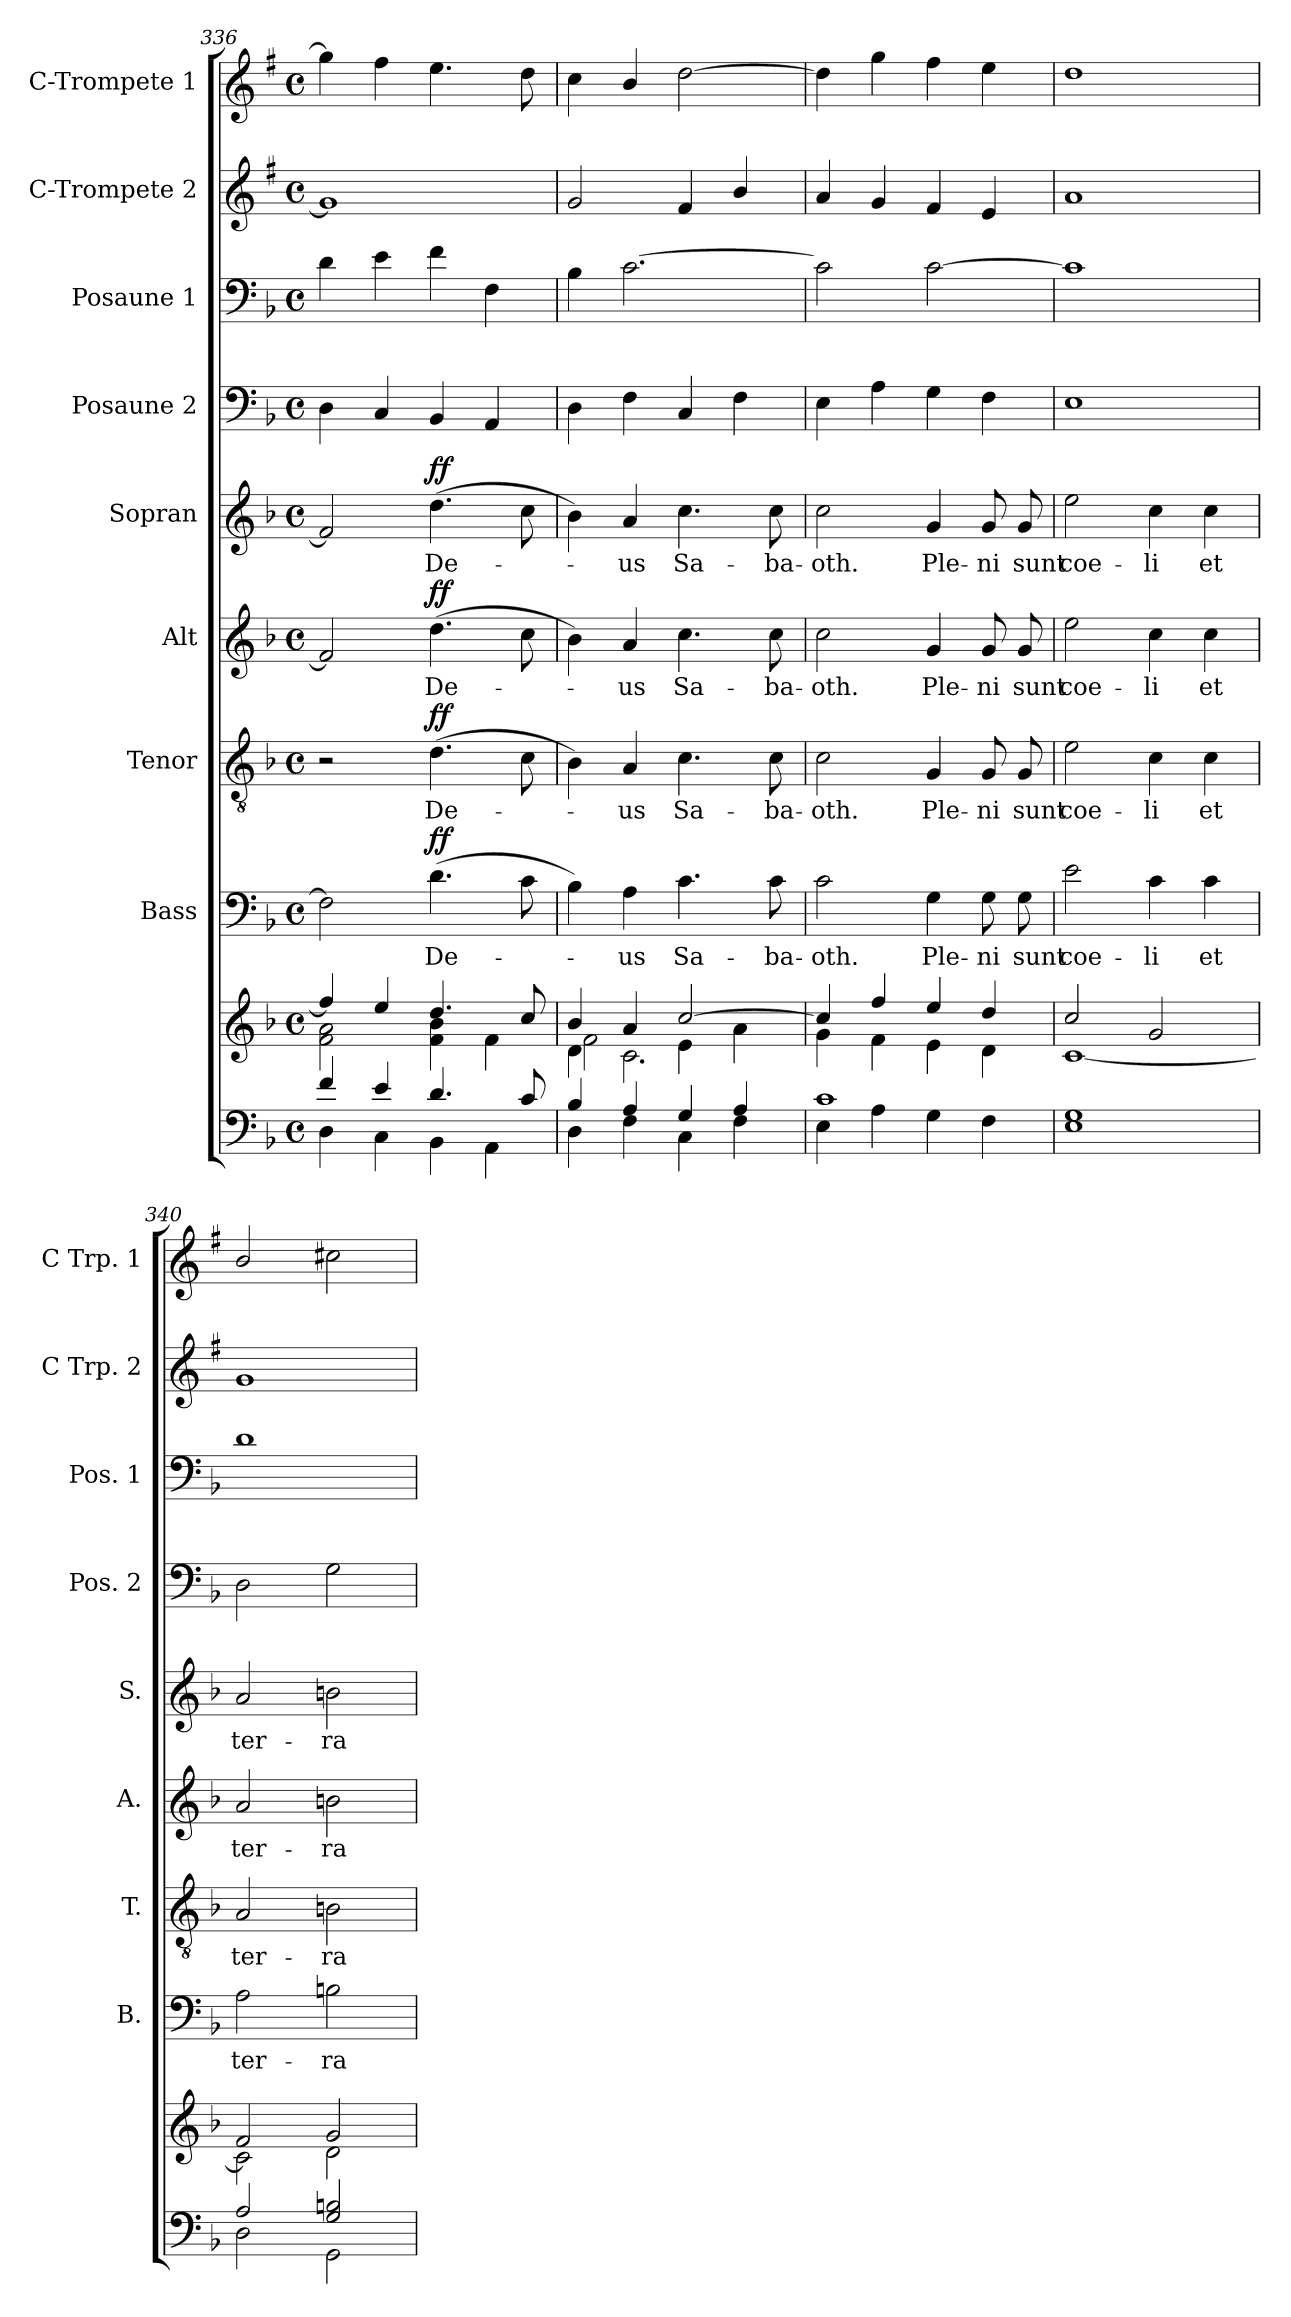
**kern	**kern	**kern	**text	**dynam	**kern	**text	**dynam	**kern	**text	**dynam	**kern	**text	**dynam	**kern	**kern	**kern	**kern
*part9	*part9	*part8	*part8	*part8	*part7	*part7	*part7	*part6	*part6	*part6	*part5	*part5	*part5	*part4	*part3	*part2	*part1
*staff10	*staff9	*staff8	*staff8	*staff8	*staff7	*staff7	*staff7	*staff6	*staff6	*staff6	*staff5	*staff5	*staff5	*staff4	*staff3	*staff2	*staff1
*	*	*I"Bass	*	*	*I"Tenor	*	*	*I"Alt	*	*	*I"Sopran	*	*	*I"Posaune 2	*I"Posaune 1	*I"C-Trompete 2	*I"C-Trompete 1
*	*	*I'B.	*	*	*I'T.	*	*	*I'A.	*	*	*I'S.	*	*	*I'Pos. 2	*I'Pos. 1	*I'C Trp. 2	*I'C Trp. 1
!!LO:PB:g=z
*clefF4	*clefG2	*clefF4	*	*	*clefGv2	*	*	*clefG2	*	*	*clefG2	*	*	*clefF4	*clefF4	*clefG2	*clefG2
*	*	*	*	*	*	*	*	*	*	*	*	*	*	*	*	*ITrd1c2	*ITrd1c2
*k[b-]	*k[b-]	*k[b-]	*	*	*k[b-]	*	*	*k[b-]	*	*	*k[b-]	*	*	*k[b-]	*k[b-]	*k[b-]	*k[b-]
*F:	*F:	*F:	*	*	*F:	*	*	*F:	*	*	*F:	*	*	*F:	*F:	*F:	*F:
*M4/4	*M4/4	*M4/4	*	*	*M4/4	*	*	*M4/4	*	*	*M4/4	*	*	*M4/4	*M4/4	*M4/4	*M4/4
*met(c)	*met(c)	*met(c)	*	*	*met(c)	*	*	*met(c)	*	*	*met(c)	*	*	*met(c)	*met(c)	*met(c)	*met(c)
=336	=336	=336	=336	=336	=336	=336	=336	=336	=336	=336	=336	=336	=336	=336	=336	=336	=336
*^	*^	*	*	*	*	*	*	*	*	*	*	*	*	*	*	*	*
4f/	4D\	4ff/]	2f\ 2a\	2F\]	.	.	2r	.	.	2f/]	.	.	2f/]	.	.	4D\	4d\	1f]	4ff\]
4e/	4C\	4ee/	.	.	.	.	.	.	.	.	.	.	.	.	.	4C/	4e\	.	4ee\
!	!	!	!	!	!LO:LY:b	!LO:DY:a	!	!LO:LY:b	!LO:DY:a	!	!LO:LY:b	!LO:DY:a	!	!LO:LY:b	!LO:DY:a	!	!	!	!
4.d/	4BB-\	4.dd/	4f\ 4b-\	(>4.d\	De-	ff	(>4.d\	De-	ff	(>4.dd\	De-	ff	(>4.dd\	De-	ff	4BB-/	4f\	.	4.dd\
.	4AA\	.	4f\	.	.	.	.	.	.	.	.	.	.	.	.	4AA/	4F\	.	.
8c/	.	8cc/	.	8c\	.	.	8c\	.	.	8cc\	.	.	8cc\	.	.	.	.	.	8cc\
=337	=337	=337	=337	=337	=337	=337	=337	=337	=337	=337	=337	=337	=337	=337	=337	=337	=337	=337	=337
*	*	*	*^	*	*	*	*	*	*	*	*	*	*	*	*	*	*	*	*
4B-/	4D\	4b-/	4d\	2f\	4B-\)	.	.	4B-\)	.	.	4b-\)	.	.	4b-\)	.	.	4D\	4B-\	2f/	4b-\
!	!	!	!	!	!	!LO:LY:b	!	!	!LO:LY:b	!	!	!LO:LY:b	!	!	!LO:LY:b	!	!	!	!	!
4A/	4F\	4a/	2.c\	.	4A\	-us	.	4A/	-us	.	4a/	-us	.	4a/	-us	.	4F\	[2.c\	.	4a/
!	!	!	!	!	!	!LO:LY:b	!	!	!LO:LY:b	!	!	!LO:LY:b	!	!	!LO:LY:b	!	!	!	!	!
4G/	4C\	[>2cc/	.	4e\	4.c\	Sa-	.	4.c\	Sa-	.	4.cc\	Sa-	.	4.cc\	Sa-	.	4C/	.	4e/	[2cc\
4A/	4F\	.	.	4a\	.	.	.	.	.	.	.	.	.	.	.	.	4F\	.	4a/	.
!	!	!	!	!	!	!LO:LY:b	!	!	!LO:LY:b	!	!	!LO:LY:b	!	!	!LO:LY:b	!	!	!	!	!
.	.	.	.	.	8c\	-ba-	.	8c\	-ba-	.	8cc\	-ba-	.	8cc\	-ba-	.	.	.	.	.
*	*	*	*v	*v	*	*	*	*	*	*	*	*	*	*	*	*	*	*	*	*
=338	=338	=338	=338	=338	=338	=338	=338	=338	=338	=338	=338	=338	=338	=338	=338	=338	=338	=338	=338
!	!	!	!	!	!LO:LY:b	!	!	!LO:LY:b	!	!	!LO:LY:b	!	!	!LO:LY:b	!	!	!	!	!
1c	4E\	4cc/]	4g\	2c\	-oth.	.	2c\	-oth.	.	2cc\	-oth.	.	2cc\	-oth.	.	4E\	2c\]	4g/	4cc\]
.	4A\	4ff/	4f\	.	.	.	.	.	.	.	.	.	.	.	.	4A\	.	4f/	4ff\
!	!	!	!	!	!LO:LY:b	!	!	!LO:LY:b	!	!	!LO:LY:b	!	!	!LO:LY:b	!	!	!	!	!
.	4G\	4ee/	4e\	4G\	Ple-	.	4G/	Ple-	.	4g/	Ple-	.	4g/	Ple-	.	4G\	[2c\	4e/	4ee\
!	!	!	!	!	!LO:LY:b	!	!	!LO:LY:b	!	!	!LO:LY:b	!	!	!LO:LY:b	!	!	!	!	!
.	4F\	4dd/	4d\	8G\	-ni	.	8G/	-ni	.	8g/	-ni	.	8g/	-ni	.	4F\	.	4d/	4dd\
!	!	!	!	!	!LO:LY:b	!	!	!LO:LY:b	!	!	!LO:LY:b	!	!	!LO:LY:b	!	!	!	!	!
.	.	.	.	8G\	sunt	.	8G/	sunt	.	8g/	sunt	.	8g/	sunt	.	.	.	.	.
=339	=339	=339	=339	=339	=339	=339	=339	=339	=339	=339	=339	=339	=339	=339	=339	=339	=339	=339	=339
!	!	!	!	!	!LO:LY:b	!	!	!LO:LY:b	!	!	!LO:LY:b	!	!	!LO:LY:b	!	!	!	!	!
1G	1E	2cc/	[<1c	2e\	coe-	.	2e\	coe-	.	2ee\	coe-	.	2ee\	coe-	.	1E	1c]	1g	1cc
!	!	!	!	!	!LO:LY:b	!	!	!LO:LY:b	!	!	!LO:LY:b	!	!	!LO:LY:b	!	!	!	!	!
.	.	2g/	.	4c\	-li	.	4c\	-li	.	4cc\	-li	.	4cc\	-li	.	.	.	.	.
!	!	!	!	!	!LO:LY:b	!	!	!LO:LY:b	!	!	!LO:LY:b	!	!	!LO:LY:b	!	!	!	!	!
.	.	.	.	4c\	et	.	4c\	et	.	4cc\	et	.	4cc\	et	.	.	.	.	.
=340	=340	=340	=340	=340	=340	=340	=340	=340	=340	=340	=340	=340	=340	=340	=340	=340	=340	=340	=340
!	!	!	!	!	!LO:LY:b	!	!	!LO:LY:b	!	!	!LO:LY:b	!	!	!LO:LY:b	!	!	!	!	!
2A/	2D\	2f/	2c\]	2A\	ter-	.	2A/	ter-	.	2a/	ter-	.	2a/	ter-	.	2D\	1d	1f	2a/
!	!	!	!	!	!LO:LY:b	!	!	!LO:LY:b	!	!	!LO:LY:b	!	!	!LO:LY:b	!	!	!	!	!
2G/ 2Bn/	2GG\	2g/	2d\	2Bn\	-ra	.	2Bn\	-ra	.	2bn\	-ra	.	2bn\	-ra	.	2G\	.	.	2bn\
*v	*v	*	*	*	*	*	*	*	*	*	*	*	*	*	*	*	*	*	*
*	*v	*v	*	*	*	*	*	*	*	*	*	*	*	*	*	*	*	*
=	=	=	=	=	=	=	=	=	=	=	=	=	=	=	=	=	=
*-	*-	*-	*-	*-	*-	*-	*-	*-	*-	*-	*-	*-	*-	*-	*-	*-	*-
